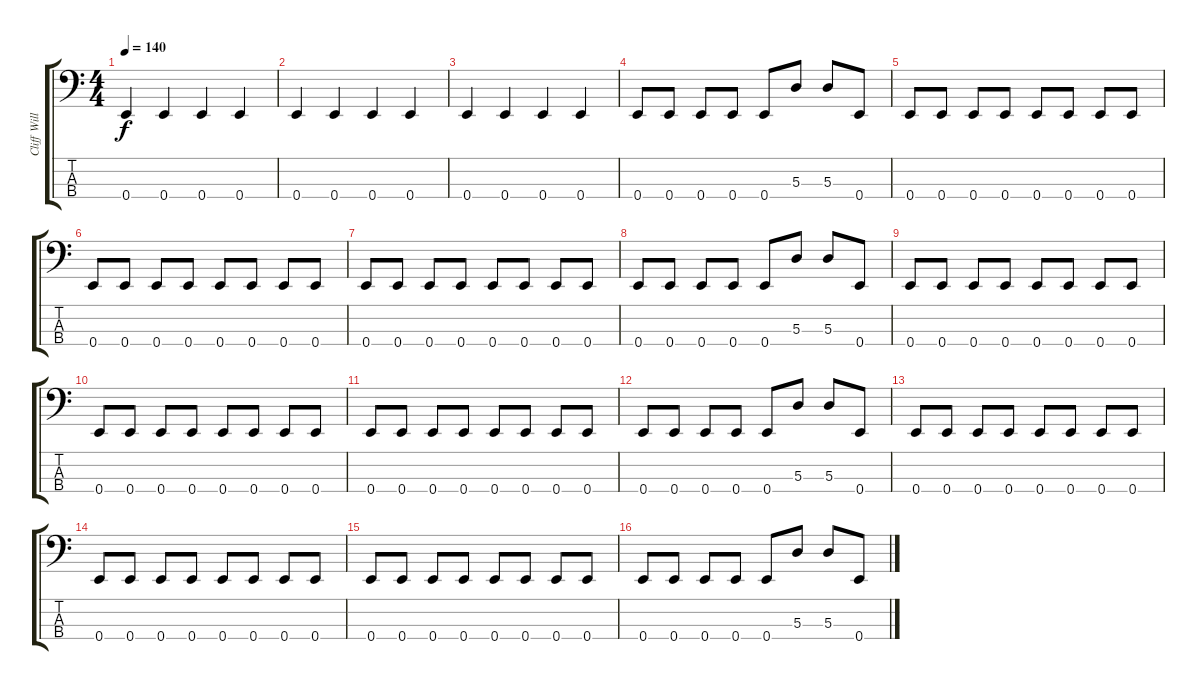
\track ("Cliff Williams" "Cliff Will") {instrument electricbasspick}
\staff {score tabs}
\tuning (G2 D2 A1 E1) {hide}
\ts (4 4)
\tempo 140
\clef f4
\ks c
0.4.4{dy f} 0.4.4 0.4.4 0.4.4 |
0.4.4 0.4.4 0.4.4 0.4.4 |
0.4.4 0.4.4 0.4.4 0.4.4 |
0.4.8 0.4.8 0.4.8 0.4.8 0.4.8 5.3.8 5.3.8 0.4.8 |
0.4.8 0.4.8 0.4.8 0.4.8 0.4.8 0.4.8 0.4.8 0.4.8 |
0.4.8 0.4.8 0.4.8 0.4.8 0.4.8 0.4.8 0.4.8 0.4.8 |
0.4.8 0.4.8 0.4.8 0.4.8 0.4.8 0.4.8 0.4.8 0.4.8 |
0.4.8 0.4.8 0.4.8 0.4.8 0.4.8 5.3.8 5.3.8 0.4.8 |
0.4.8 0.4.8 0.4.8 0.4.8 0.4.8 0.4.8 0.4.8 0.4.8 |
0.4.8 0.4.8 0.4.8 0.4.8 0.4.8 0.4.8 0.4.8 0.4.8 |
0.4.8 0.4.8 0.4.8 0.4.8 0.4.8 0.4.8 0.4.8 0.4.8 |
0.4.8 0.4.8 0.4.8 0.4.8 0.4.8 5.3.8 5.3.8 0.4.8 |
0.4.8 0.4.8 0.4.8 0.4.8 0.4.8 0.4.8 0.4.8 0.4.8 |
0.4.8 0.4.8 0.4.8 0.4.8 0.4.8 0.4.8 0.4.8 0.4.8 |
0.4.8 0.4.8 0.4.8 0.4.8 0.4.8 0.4.8 0.4.8 0.4.8 |
0.4.8 0.4.8 0.4.8 0.4.8 0.4.8 5.3.8 5.3.8 0.4.8
